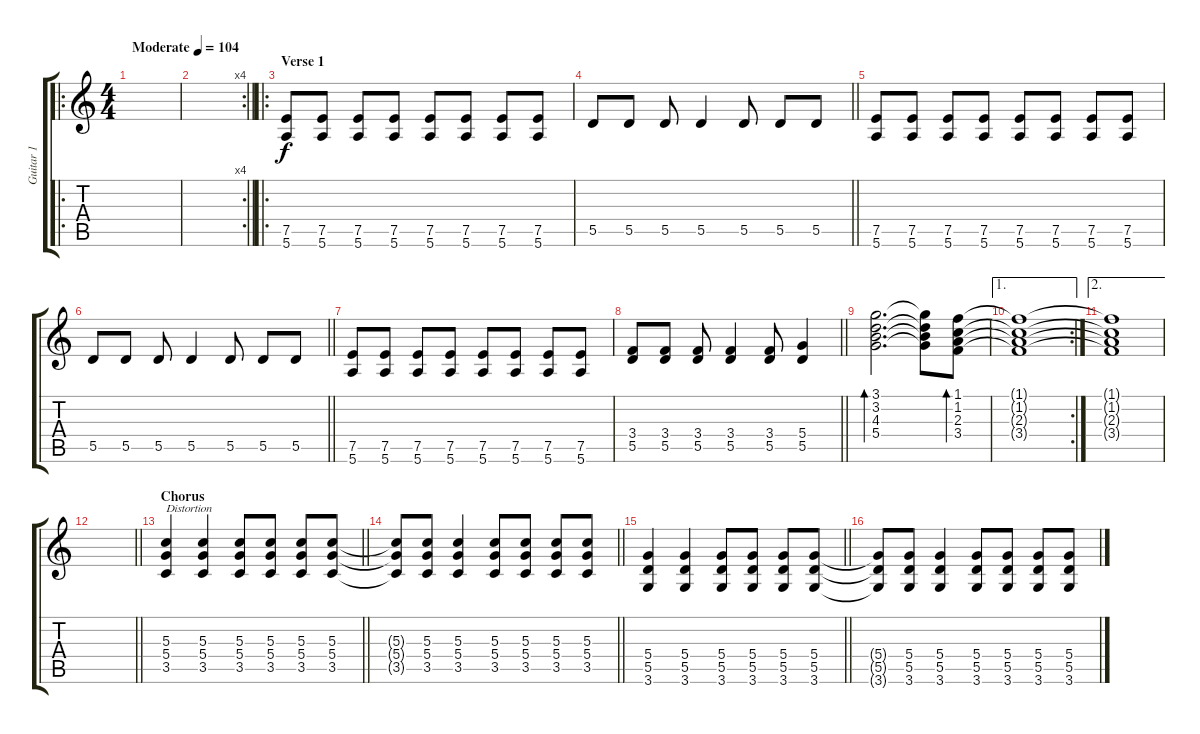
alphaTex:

\track ("Guitar 1" "Guitar 1") {instrument electricguitarjazz}
\staff {score tabs}
\tuning (E4 B3 G3 D3 A2 E2) {hide}
\ro
\ts (4 4)
\tempo (104 "Moderate")
\clef g2
\ks c
|
\rc 4
\barLineRight lightlight
|
\ro
\section ("" "Verse 1")
(7.5 5.6).8 (7.5 5.6).8 (7.5 5.6).8 (7.5 5.6).8 (7.5 5.6).8 (7.5 5.6).8 (7.5 5.6).8 (7.5 5.6).8 |
\barLineRight lightlight
5.5.8 5.5.8 5.5.8 5.5.4 5.5.8 5.5.8 5.5.8 |
(7.5 5.6).8 (7.5 5.6).8 (7.5 5.6).8 (7.5 5.6).8 (7.5 5.6).8 (7.5 5.6).8 (7.5 5.6).8 (7.5 5.6).8 |
\barLineRight lightlight
5.5.8 5.5.8 5.5.8 5.5.4 5.5.8 5.5.8 5.5.8 |
(7.5 5.6).8 (7.5 5.6).8 (7.5 5.6).8 (7.5 5.6).8 (7.5 5.6).8 (7.5 5.6).8 (7.5 5.6).8 (7.5 5.6).8 |
\barLineRight lightlight
(3.4 5.5).8 (3.4 5.5).8 (3.4 5.5).8 (3.4 5.5).4 (3.4 5.5).8 (5.4 5.5).4 |
(3.1 3.2 4.3 5.4).2{d bd 60} (3.1{t} 3.2{t} 4.3{t} 5.4{t}).8 (1.1 1.2 2.3 3.4).8{bd 60} |
\ae 1
\rc 2
(1.1{t} 1.2{t} 2.3{t} 3.4{t}).1 |
\ae 2
(1.1{t} 1.2{t} 2.3{t} 3.4{t}).1 |
\barLineRight lightlight
|
\section ("" "Chorus")
\barLineRight lightlight
(5.3 5.4 3.5).4{txt "Distortion" volume 10 instrument overdrivenguitar} (5.3 5.4 3.5).4 (5.3 5.4 3.5).8 (5.3 5.4 3.5).8 (5.3 5.4 3.5).8 (5.3 5.4 3.5).8 |
\barLineRight lightlight
(5.3{t} 5.4{t} 3.5{t}).8 (5.3 5.4 3.5).8 (5.3 5.4 3.5).4 (5.3 5.4 3.5).8 (5.3 5.4 3.5).8 (5.3 5.4 3.5).8 (5.3 5.4 3.5).8 |
\barLineRight lightlight
(5.4 5.5 3.6).4 (5.4 5.5 3.6).4 (5.4 5.5 3.6).8 (5.4 5.5 3.6).8 (5.4 5.5 3.6).8 (5.4 5.5 3.6).8 |
(5.4{t} 5.5{t} 3.6{t}).8 (5.4 5.5 3.6).8 (5.4 5.5 3.6).4 (5.4 5.5 3.6).8 (5.4 5.5 3.6).8 (5.4 5.5 3.6).8 (5.4 5.5 3.6).8
